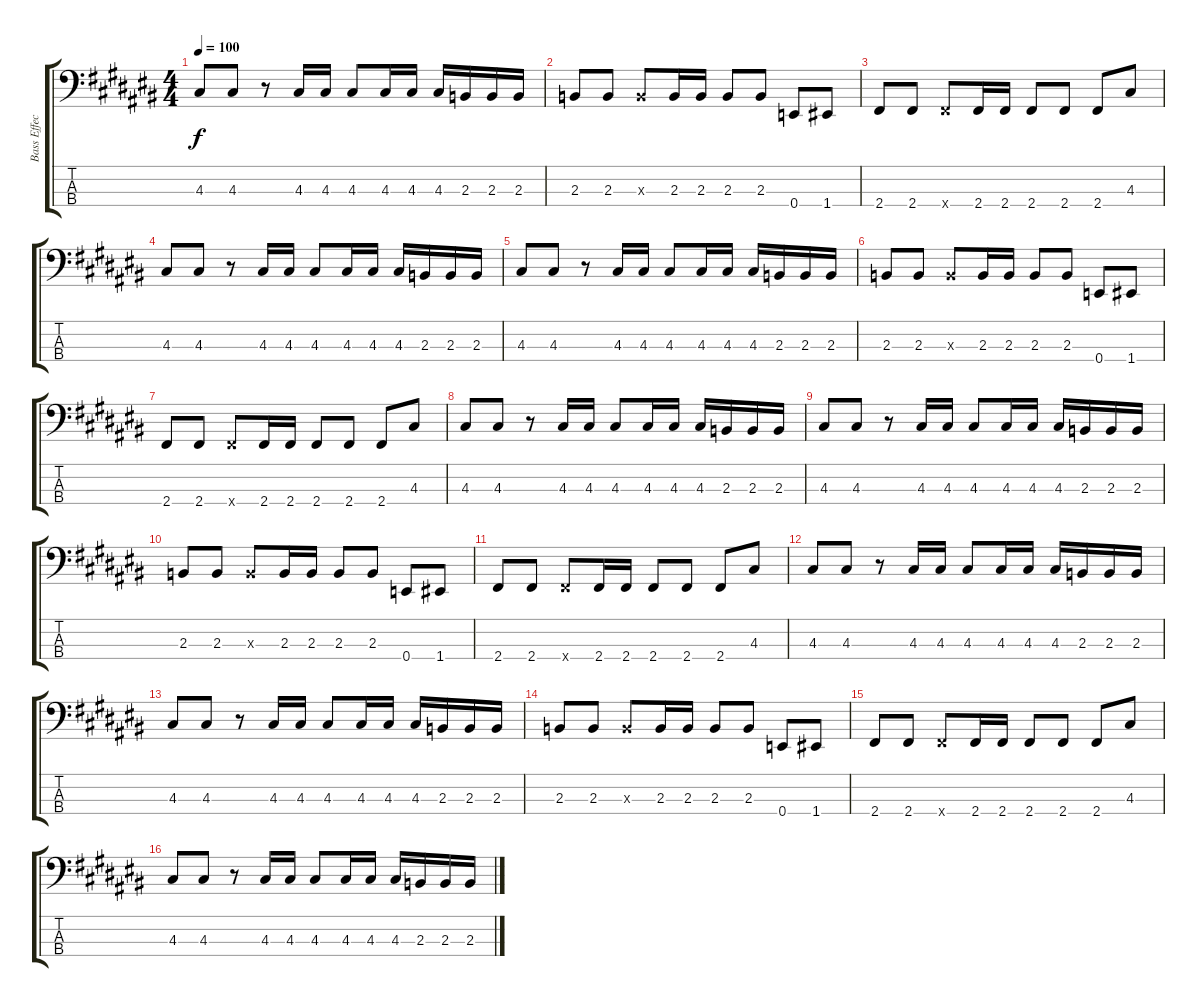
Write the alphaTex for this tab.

\track ("Bass Effects" "Bass Effec") {instrument overdrivenguitar}
\staff {score tabs}
\tuning (G2 D2 A1 E1) {hide}
\ts (4 4)
\tempo 100
\clef f4
\ks c#
4.3.8{dy f} 4.3.8 r.8 4.3.16 4.3.16 4.3.8 4.3.16 4.3.16 4.3.16 2.3.16 2.3.16 2.3.16 |
2.3.8 2.3.8 2.3{x}.8 2.3.16 2.3.16 2.3.8 2.3.8 0.4.8 1.4.8 |
2.4.8 2.4.8 2.4{x}.8 2.4.16 2.4.16 2.4.8 2.4.8 2.4.8 4.3.8 |
4.3.8 4.3.8 r.8 4.3.16 4.3.16 4.3.8 4.3.16 4.3.16 4.3.16 2.3.16 2.3.16 2.3.16 |
4.3.8 4.3.8 r.8 4.3.16 4.3.16 4.3.8 4.3.16 4.3.16 4.3.16 2.3.16 2.3.16 2.3.16 |
2.3.8 2.3.8 2.3{x}.8 2.3.16 2.3.16 2.3.8 2.3.8 0.4.8 1.4.8 |
2.4.8 2.4.8 2.4{x}.8 2.4.16 2.4.16 2.4.8 2.4.8 2.4.8 4.3.8 |
4.3.8 4.3.8 r.8 4.3.16 4.3.16 4.3.8 4.3.16 4.3.16 4.3.16 2.3.16 2.3.16 2.3.16 |
4.3.8 4.3.8 r.8 4.3.16 4.3.16 4.3.8 4.3.16 4.3.16 4.3.16 2.3.16 2.3.16 2.3.16 |
2.3.8 2.3.8 2.3{x}.8 2.3.16 2.3.16 2.3.8 2.3.8 0.4.8 1.4.8 |
2.4.8 2.4.8 2.4{x}.8 2.4.16 2.4.16 2.4.8 2.4.8 2.4.8 4.3.8 |
4.3.8 4.3.8 r.8 4.3.16 4.3.16 4.3.8 4.3.16 4.3.16 4.3.16 2.3.16 2.3.16 2.3.16 |
4.3.8 4.3.8 r.8 4.3.16 4.3.16 4.3.8 4.3.16 4.3.16 4.3.16 2.3.16 2.3.16 2.3.16 |
2.3.8 2.3.8 2.3{x}.8 2.3.16 2.3.16 2.3.8 2.3.8 0.4.8 1.4.8 |
2.4.8 2.4.8 2.4{x}.8 2.4.16 2.4.16 2.4.8 2.4.8 2.4.8 4.3.8 |
4.3.8 4.3.8 r.8 4.3.16 4.3.16 4.3.8 4.3.16 4.3.16 4.3.16 2.3.16 2.3.16 2.3.16
